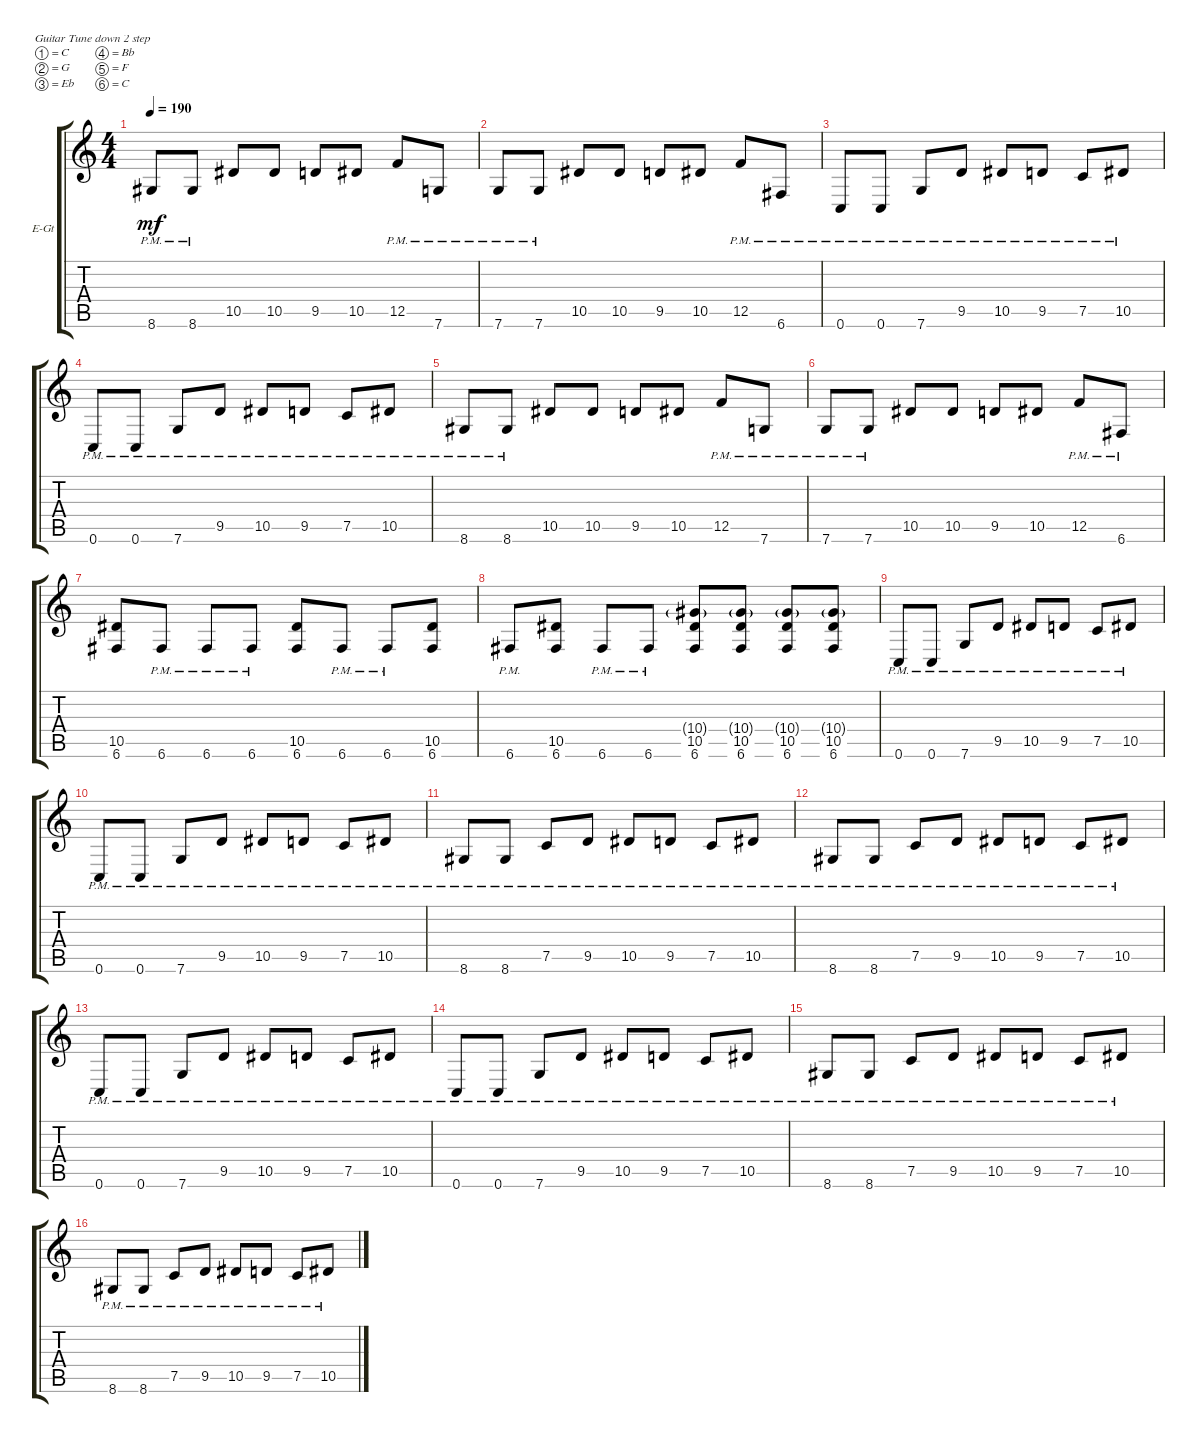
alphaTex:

\bracketExtendMode groupsimilarinstruments
\firstSystemTrackNameOrientation horizontal
\otherSystemsTrackNameOrientation horizontal
\track ("Electric Guitar 1" "E-Gt") {instrument distortionguitar}
\staff {score tabs}
\tuning (C4 G3 Eb3 Bb2 F2 C2)
\ts (4 4)
\tempo 190
\clef g2
\ks c
8.6{pm}.8{dy mf} 8.6{pm}.8 10.5.8 10.5.8 9.5.8 10.5.8 12.5{pm}.8 7.6{pm}.8 |
7.6{pm}.8 7.6{pm}.8 10.5.8 10.5.8 9.5.8 10.5.8 12.5{pm}.8 6.6{pm}.8 |
0.6{pm}.8 0.6{pm}.8 7.6{pm}.8 9.5{pm}.8 10.5{pm}.8 9.5{pm}.8 7.5{pm}.8 10.5{pm}.8 |
0.6{pm}.8 0.6{pm}.8 7.6{pm}.8 9.5{pm}.8 10.5{pm}.8 9.5{pm}.8 7.5{pm}.8 10.5{pm}.8 |
8.6{pm}.8 8.6{pm}.8 10.5.8 10.5.8 9.5.8 10.5.8 12.5{pm}.8 7.6{pm}.8 |
7.6{pm}.8 7.6{pm}.8 10.5.8 10.5.8 9.5.8 10.5.8 12.5{pm}.8 6.6{pm}.8 |
(6.6 10.5).8 6.6{pm}.8 6.6{pm}.8 6.6{pm}.8 (6.6 10.5).8 6.6{pm}.8 6.6{pm}.8 (6.6 10.5).8 |
6.6{pm}.8 (6.6 10.5).8 6.6{pm}.8 6.6{pm}.8 (6.6 10.5 10.4{g}).8 (6.6 10.5 10.4{g}).8 (6.6 10.5 10.4{g}).8 (6.6 10.5 10.4{g}).8 |
0.6{pm}.8 0.6{pm}.8 7.6{pm}.8 9.5{pm}.8 10.5{pm}.8 9.5{pm}.8 7.5{pm}.8 10.5{pm}.8 |
0.6{pm}.8 0.6{pm}.8 7.6{pm}.8 9.5{pm}.8 10.5{pm}.8 9.5{pm}.8 7.5{pm}.8 10.5{pm}.8 |
8.6{pm}.8 8.6{pm}.8 7.5{pm}.8 9.5{pm}.8 10.5{pm}.8 9.5{pm}.8 7.5{pm}.8 10.5{pm}.8 |
8.6{pm}.8 8.6{pm}.8 7.5{pm}.8 9.5{pm}.8 10.5{pm}.8 9.5{pm}.8 7.5{pm}.8 10.5{pm}.8 |
0.6{pm}.8 0.6{pm}.8 7.6{pm}.8 9.5{pm}.8 10.5{pm}.8 9.5{pm}.8 7.5{pm}.8 10.5{pm}.8 |
0.6{pm}.8 0.6{pm}.8 7.6{pm}.8 9.5{pm}.8 10.5{pm}.8 9.5{pm}.8 7.5{pm}.8 10.5{pm}.8 |
8.6{pm}.8 8.6{pm}.8 7.5{pm}.8 9.5{pm}.8 10.5{pm}.8 9.5{pm}.8 7.5{pm}.8 10.5{pm}.8 |
8.6{pm}.8 8.6{pm}.8 7.5{pm}.8 9.5{pm}.8 10.5{pm}.8 9.5{pm}.8 7.5{pm}.8 10.5{pm}.8
